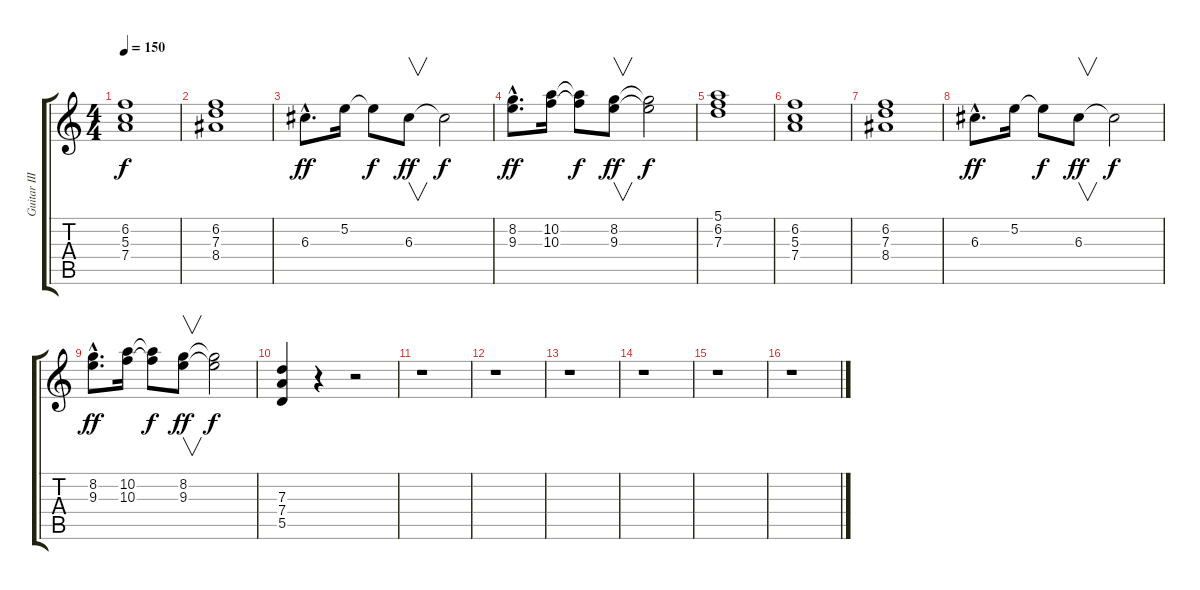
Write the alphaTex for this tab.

\track ("Guitar III" "Guitar III") {instrument overdrivenguitar}
\staff {score tabs}
\tuning (E4 B3 G3 D3 A2 E2) {hide}
\ts (4 4)
\tempo 150
\clef g2
\ks c
(6.2 5.3 7.4).1{dy f} |
(6.2 7.3 8.4).1 |
6.3{hac}.8{d dy ff} 5.2.16 5.2{t}.8{dy f} 6.3.8{v dy ff} 6.3{t}.2{dy f} |
(8.2{hac} 9.3{hac}).8{d dy ff} (10.2 10.3).16 (10.2{t} 10.3{t}).8{dy f} (8.2 9.3).8{v dy ff} (8.2{t} 9.3{t}).2{dy f} |
(5.1 6.2 7.3).1 |
(6.2 5.3 7.4).1 |
(6.2 7.3 8.4).1 |
6.3{hac}.8{d dy ff} 5.2.16 5.2{t}.8{dy f} 6.3.8{v dy ff} 6.3{t}.2{dy f} |
(8.2{hac} 9.3{hac}).8{d dy ff} (10.2 10.3).16 (10.2{t} 10.3{t}).8{dy f} (8.2 9.3).8{v dy ff} (8.2{t} 9.3{t}).2{dy f} |
(7.3 7.4 5.5).4 r.4 r.2 |
r.1 |
r.1 |
r.1 |
r.1 |
r.1 |
r.1
